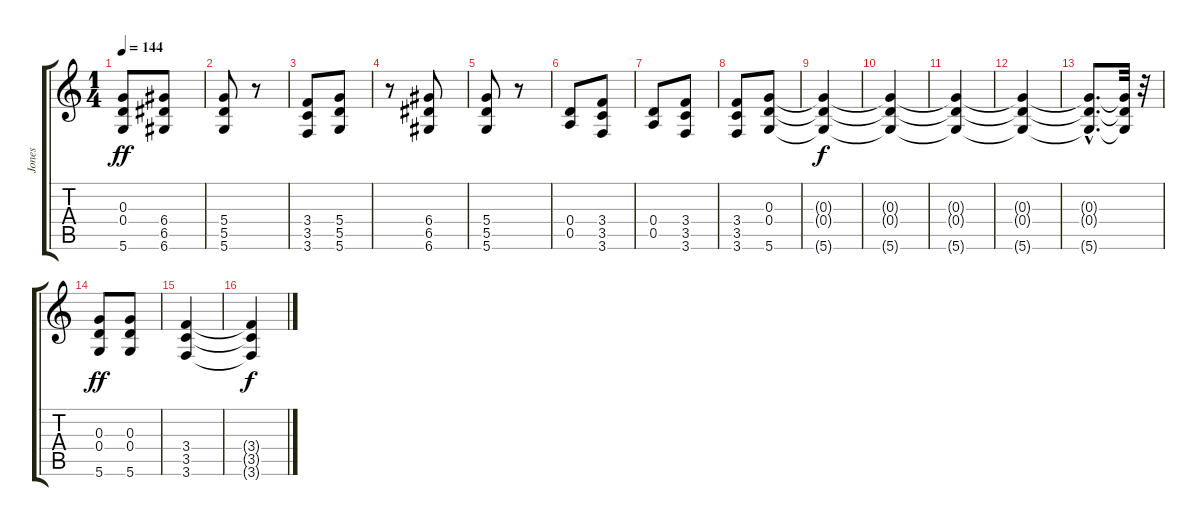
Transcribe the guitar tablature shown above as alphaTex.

\track ("Jones" "Jones") {instrument distortionguitar}
\staff {score tabs}
\tuning (E4 B3 G3 D3 A2 D2) {hide}
\ts (1 4)
\tempo 144
\clef g2
\ks c
(0.3 0.4 5.6).8{dy ff} (6.4 6.5 6.6).8 |
(5.4 5.5 5.6).8 r.8 |
(3.4 3.5 3.6).8 (5.4 5.5 5.6).8 |
r.8 (6.4 6.5 6.6).8 |
(5.4 5.5 5.6).8 r.8 |
(0.4 0.5).8 (3.4 3.5 3.6).8 |
(0.4 0.5).8 (3.4 3.5 3.6).8 |
(3.4 3.5 3.6).8 (0.3 0.4 5.6).8 |
(0.3{t} 0.4{t} 5.6{t}).4{dy f} |
(0.3{t} 0.4{t} 5.6{t}).4 |
(0.3{t} 0.4{t} 5.6{t}).4 |
(0.3{t} 0.4{t} 5.6{t}).4 |
(0.3{hac t} 0.4{hac t} 5.6{hac t}).8{d} (0.3{t} 0.4{t} 5.6{t}).32 r.32 |
(0.3 0.4 5.6).8{dy ff} (0.3 0.4 5.6).8 |
(3.4 3.5 3.6).4 |
(3.4{t} 3.5{t} 3.6{t}).4{dy f}
